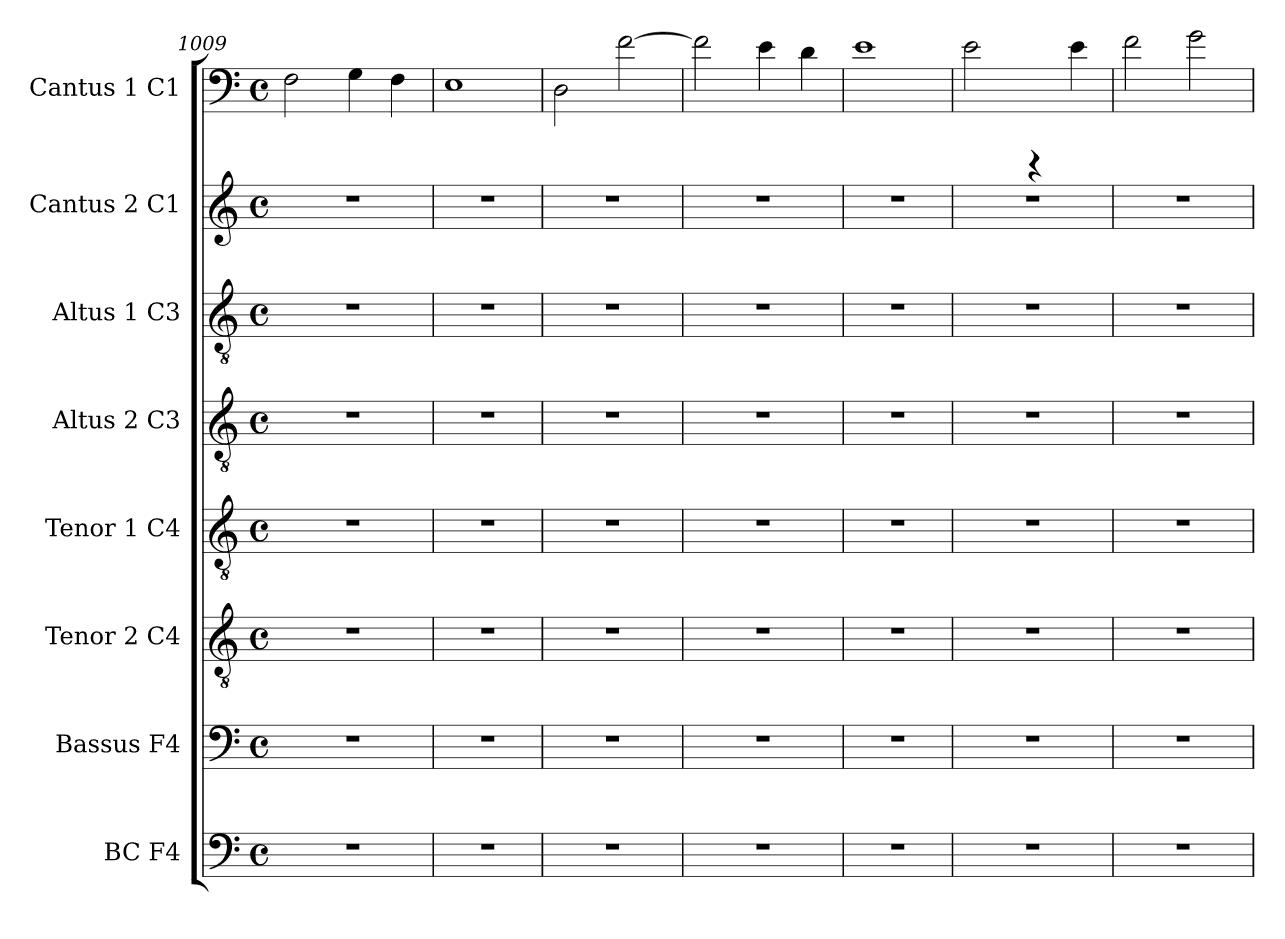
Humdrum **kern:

**kern	**kern	**kern	**kern	**kern	**kern	**kern	**kern	**text
*part8	*part7	*part6	*part5	*part4	*part3	*part2	*part1	*part1
*staff8	*staff7	*staff6	*staff5	*staff4	*staff3	*staff2	*staff1	*staff1
*I"BC  F4	*I"Bassus  F4	*I"Tenor 2  C4	*I"Tenor 1  C4	*I"Altus 2  C3	*I"Altus 1  C3	*I"Cantus 2  C1	*I"Cantus 1  C1	*
*clefF4	*clefF4	*clefGv2	*clefGv2	*clefGv2	*clefGv2	*clefG2	*clefF4	*
*k[]	*k[]	*k[]	*k[]	*k[]	*k[]	*k[]	*k[]	*
*C:	*C:	*C:	*C:	*C:	*C:	*C:	*C:	*
*M4/4	*M4/4	*M4/4	*M4/4	*M4/4	*M4/4	*M4/4	*M4/4	*
*met(c)	*met(c)	*met(c)	*met(c)	*met(c)	*met(c)	*met(c)	*met(c)	*
=1009	=1009	=1009	=1009	=1009	=1009	=1009	=1009	=1009
!	!	!	!	!	!	!	!	!LO:LY:b:cj
1r	1r	1r	1r	1r	1r	1r	2F\	.
!	!	!	!	!	!	!	!	!LO:LY:b:cj
.	.	.	.	.	.	.	4G\	.
!	!	!	!	!	!	!	!	!LO:LY:b:cj
.	.	.	.	.	.	.	4F\	.
=1010	=1010	=1010	=1010	=1010	=1010	=1010	=1010	=1010
!	!	!	!	!	!	!	!	!LO:LY:b:cj
1r	1r	1r	1r	1r	1r	1r	1E	.
=1011	=1011	=1011	=1011	=1011	=1011	=1011	=1011	=1011
!	!	!	!	!	!	!	!	!LO:LY:b:cj
1r	1r	1r	1r	1r	1r	1r	2D\	.
!	!	!	!	!	!	!	!	!LO:LY:b:cj
.	.	.	.	.	.	.	[>2f\	.
=1012	=1012	=1012	=1012	=1012	=1012	=1012	=1012	=1012
!	!	!	!	!	!	!	!	!LO:LY:b:cj
1r	1r	1r	1r	1r	1r	1r	2f\]	.
!	!	!	!	!	!	!	!	!LO:LY:b:cj
.	.	.	.	.	.	.	4e\	.
!	!	!	!	!	!	!	!	!LO:LY:b:cj
.	.	.	.	.	.	.	4d\	.
=1013	=1013	=1013	=1013	=1013	=1013	=1013	=1013	=1013
!	!	!	!	!	!	!	!	!LO:LY:b:cj
1r	1r	1r	1r	1r	1r	1r	1e	.
=1014	=1014	=1014	=1014	=1014	=1014	=1014	=1014	=1014
!	!	!	!	!	!	!	!	!LO:LY:b:cj
1r	1r	1r	1r	1r	1r	1r	2e\	.
.	.	.	.	.	.	.	4rCCC	.
!	!	!	!	!	!	!	!	!LO:LY:b:cj
.	.	.	.	.	.	.	4e\	.
!!LO:PB:g=z
=1015	=1015	=1015	=1015	=1015	=1015	=1015	=1015	=1015
!	!	!	!	!	!	!	!	!LO:LY:b:cj
1r	1r	1r	1r	1r	1r	1r	2f\	.
!	!	!	!	!	!	!	!	!LO:LY:b:cj
.	.	.	.	.	.	.	2g\	.
=	=	=	=	=	=	=	=	=
*-	*-	*-	*-	*-	*-	*-	*-	*-
